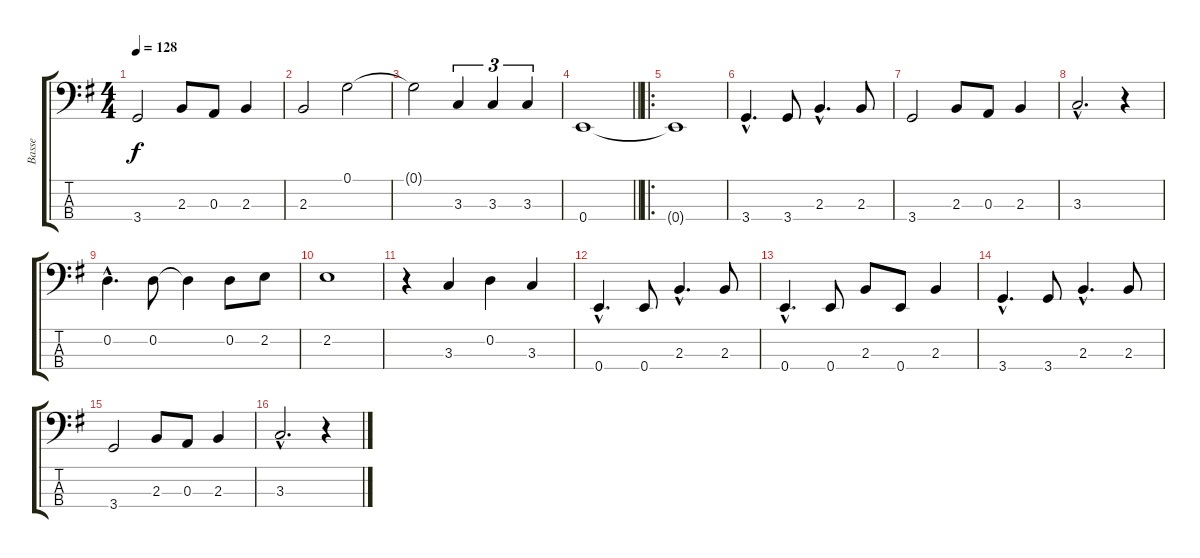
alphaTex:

\track ("Basse" "Basse") {instrument electricbassfinger}
\staff {score tabs}
\tuning (G2 D2 A1 E1) {hide}
\ts (4 4)
\tempo 128
\clef f4
\ks g
3.4.2{dy f} 2.3.8 0.3.8 2.3.4 |
2.3.2 0.1.2 |
0.1{t}.2 3.3.4{tu (3 2)} 3.3.4{tu (3 2)} 3.3.4{tu (3 2)} |
\barLineRight lightlight
0.4.1 |
\ro
0.4{t}.1 |
3.4{hac}.4{d} 3.4.8 2.3{hac}.4{d} 2.3.8 |
3.4.2 2.3.8 0.3.8 2.3.4 |
3.3{hac}.2{d} r.4 |
0.2{hac}.4{d} 0.2.8 0.2{t}.4 0.2.8 2.2.8 |
2.2.1 |
r.4 3.3.4 0.2.4 3.3.4 |
0.4{hac}.4{d} 0.4.8 2.3{hac}.4{d} 2.3.8 |
0.4{hac}.4{d} 0.4.8 2.3.8 0.4.8 2.3.4 |
3.4{hac}.4{d} 3.4.8 2.3{hac}.4{d} 2.3.8 |
3.4.2 2.3.8 0.3.8 2.3.4 |
3.3{hac}.2{d} r.4
